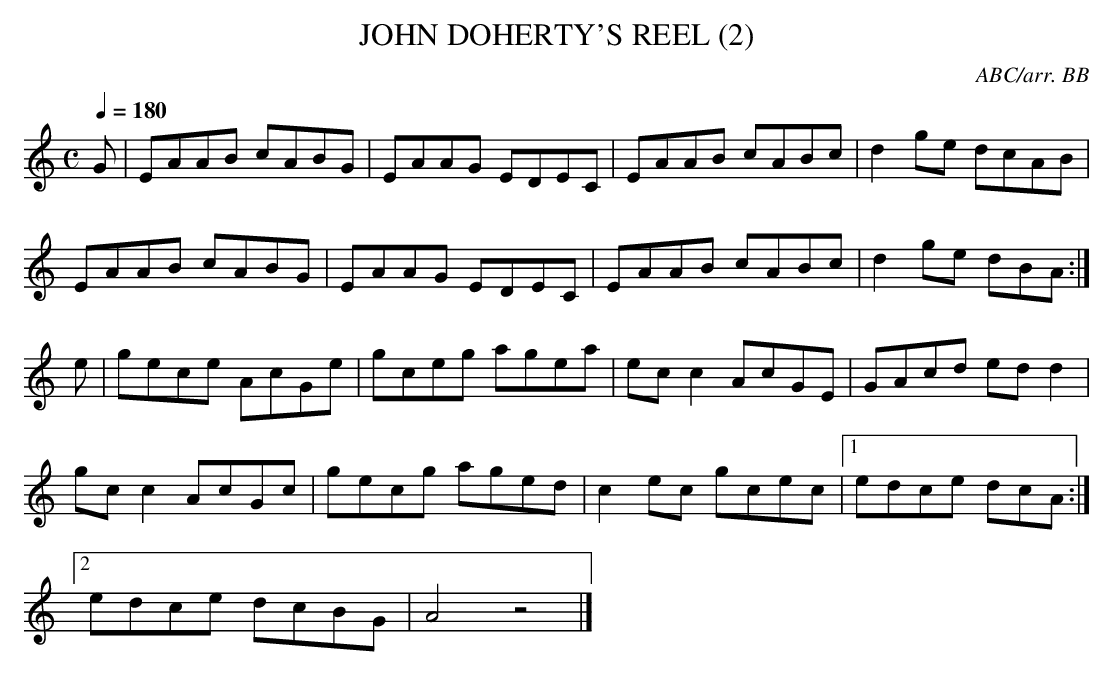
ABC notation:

X:1
T:JOHN DOHERTY'S REEL (2)
C:ABC/arr. BB
L:1/8
Q:1/4=180
M:C
K:Am
G|EAAB cABG|EAAG EDEC|EAAB cABc|d2ge dcAB|
EAAB cABG|EAAG EDEC|EAAB cABc |d2ge dBA :|
e|gece AcGe|gceg agea|ecc2 AcGE|GAcd edd2|
gcc2 AcGc|gecg aged|c2ec gcec|1 edce dcA :|
[2 edce dcBG|A4z4|]
